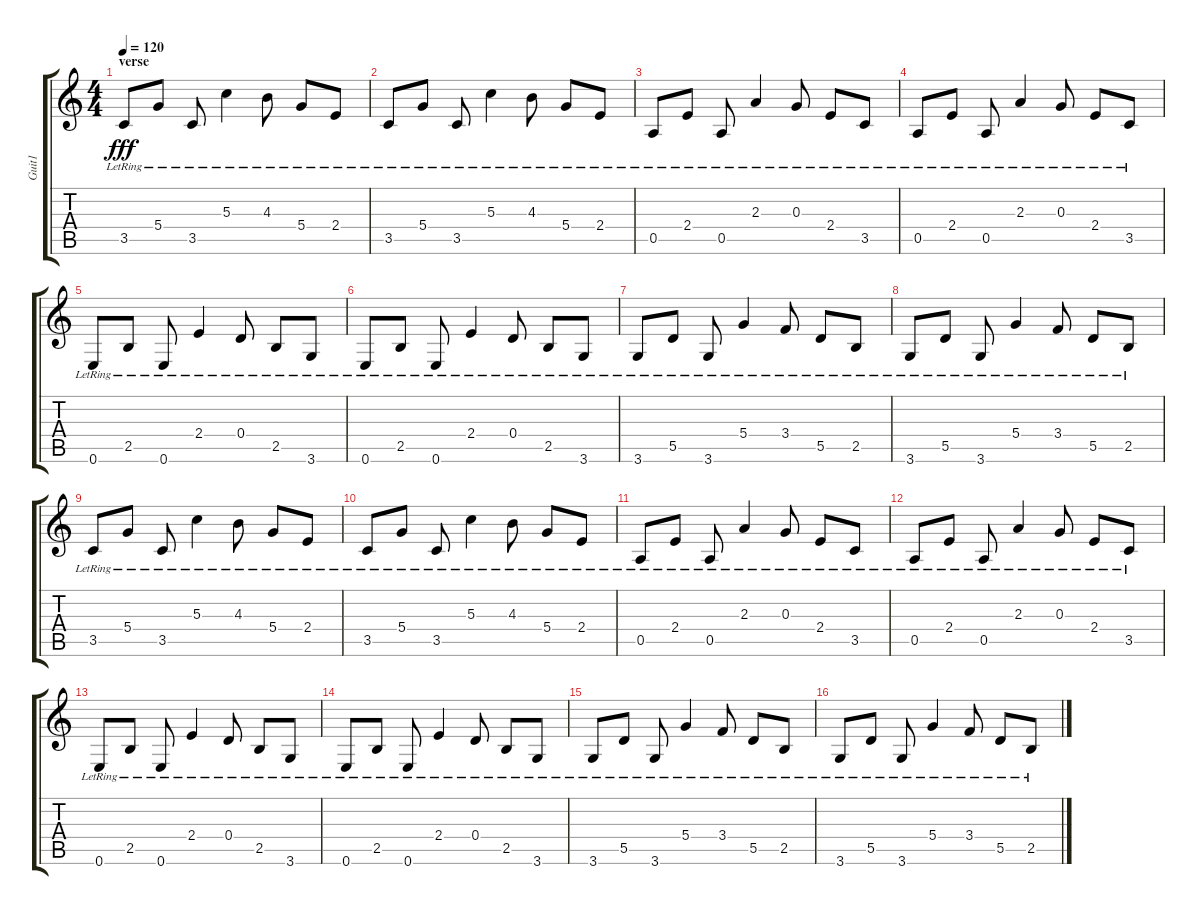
\track ("Guit1" "Guit1") {instrument electricguitarclean}
\staff {score tabs}
\tuning (E4 B3 G3 D3 A2 E2) {hide}
\ts (4 4)
\section ("" "verse")
\tempo 120
\clef g2
\ks c
3.5{lr}.8{dy fff} 5.4{lr}.8 3.5{lr}.8 5.3{lr}.4 4.3{lr}.8 5.4{lr}.8 2.4{lr}.8 |
3.5{lr}.8 5.4{lr}.8 3.5{lr}.8 5.3{lr}.4 4.3{lr}.8 5.4{lr}.8 2.4{lr}.8 |
0.5{lr}.8 2.4{lr}.8 0.5{lr}.8 2.3{lr}.4 0.3{lr}.8 2.4{lr}.8 3.5{lr}.8 |
0.5{lr}.8 2.4{lr}.8 0.5{lr}.8 2.3{lr}.4 0.3{lr}.8 2.4{lr}.8 3.5{lr}.8 |
0.6{lr}.8 2.5{lr}.8 0.6{lr}.8 2.4{lr}.4 0.4{lr}.8 2.5{lr}.8 3.6{lr}.8 |
0.6{lr}.8 2.5{lr}.8 0.6{lr}.8 2.4{lr}.4 0.4{lr}.8 2.5{lr}.8 3.6{lr}.8 |
3.6{lr}.8 5.5{lr}.8 3.6{lr}.8 5.4{lr}.4 3.4{lr}.8 5.5{lr}.8 2.5{lr}.8 |
3.6{lr}.8 5.5{lr}.8 3.6{lr}.8 5.4{lr}.4 3.4{lr}.8 5.5{lr}.8 2.5{lr}.8 |
3.5{lr}.8 5.4{lr}.8 3.5{lr}.8 5.3{lr}.4 4.3{lr}.8 5.4{lr}.8 2.4{lr}.8 |
3.5{lr}.8 5.4{lr}.8 3.5{lr}.8 5.3{lr}.4 4.3{lr}.8 5.4{lr}.8 2.4{lr}.8 |
0.5{lr}.8 2.4{lr}.8 0.5{lr}.8 2.3{lr}.4 0.3{lr}.8 2.4{lr}.8 3.5{lr}.8 |
0.5{lr}.8 2.4{lr}.8 0.5{lr}.8 2.3{lr}.4 0.3{lr}.8 2.4{lr}.8 3.5{lr}.8 |
0.6{lr}.8 2.5{lr}.8 0.6{lr}.8 2.4{lr}.4 0.4{lr}.8 2.5{lr}.8 3.6{lr}.8 |
0.6{lr}.8 2.5{lr}.8 0.6{lr}.8 2.4{lr}.4 0.4{lr}.8 2.5{lr}.8 3.6{lr}.8 |
3.6{lr}.8 5.5{lr}.8 3.6{lr}.8 5.4{lr}.4 3.4{lr}.8 5.5{lr}.8 2.5{lr}.8 |
3.6{lr}.8 5.5{lr}.8 3.6{lr}.8 5.4{lr}.4 3.4{lr}.8 5.5{lr}.8 2.5{lr}.8
